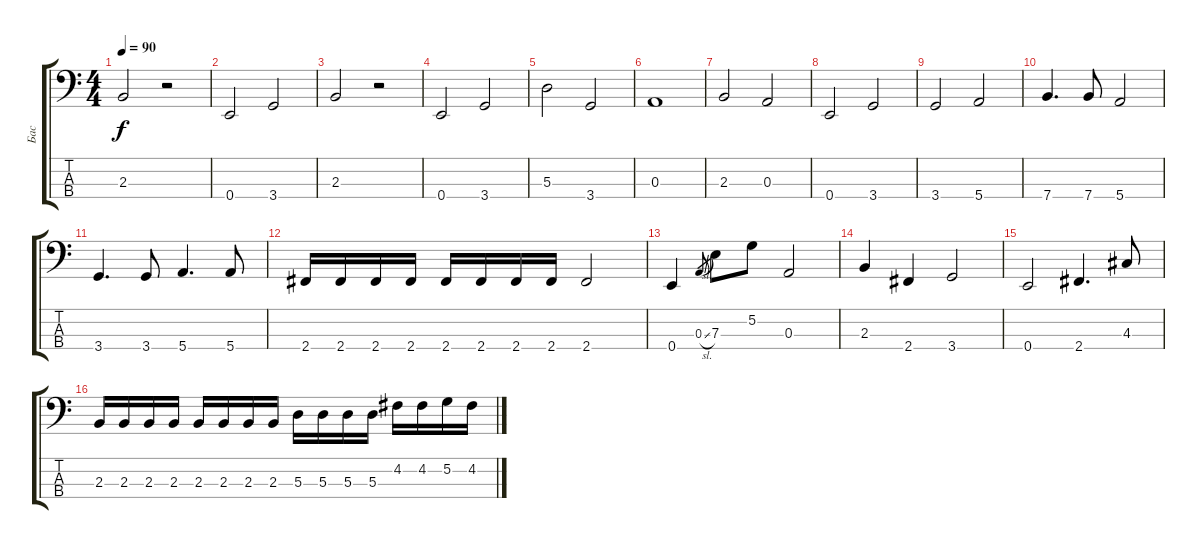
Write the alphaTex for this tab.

\track ("Бас" "Бас") {instrument electricbassfinger}
\staff {score tabs}
\tuning (G2 D2 A1 E1) {hide}
\ts (4 4)
\tempo 90
\clef f4
\ks c
2.3.2{dy f} r.2 |
0.4.2 3.4.2 |
2.3.2 r.2 |
0.4.2 3.4.2 |
5.3.2 3.4.2 |
0.3.1 |
2.3.2 0.3.2 |
0.4.2 3.4.2 |
3.4.2 5.4.2 |
7.4.4{d} 7.4.8 5.4.2 |
3.4.4{d} 3.4.8 5.4.4{d} 5.4.8 |
2.4.16 2.4.16 2.4.16 2.4.16 2.4.16 2.4.16 2.4.16 2.4.16 2.4.2 |
0.4.4 0.3{sl}.8{gr} 7.3.8 5.2.8 0.3.2 |
2.3.4 2.4.4 3.4.2 |
0.4.2 2.4.4{d} 4.3.8 |
2.3.16 2.3.16 2.3.16 2.3.16 2.3.16 2.3.16 2.3.16 2.3.16 5.3.16 5.3.16 5.3.16 5.3.16 4.2.16 4.2.16 5.2.16 4.2.16
